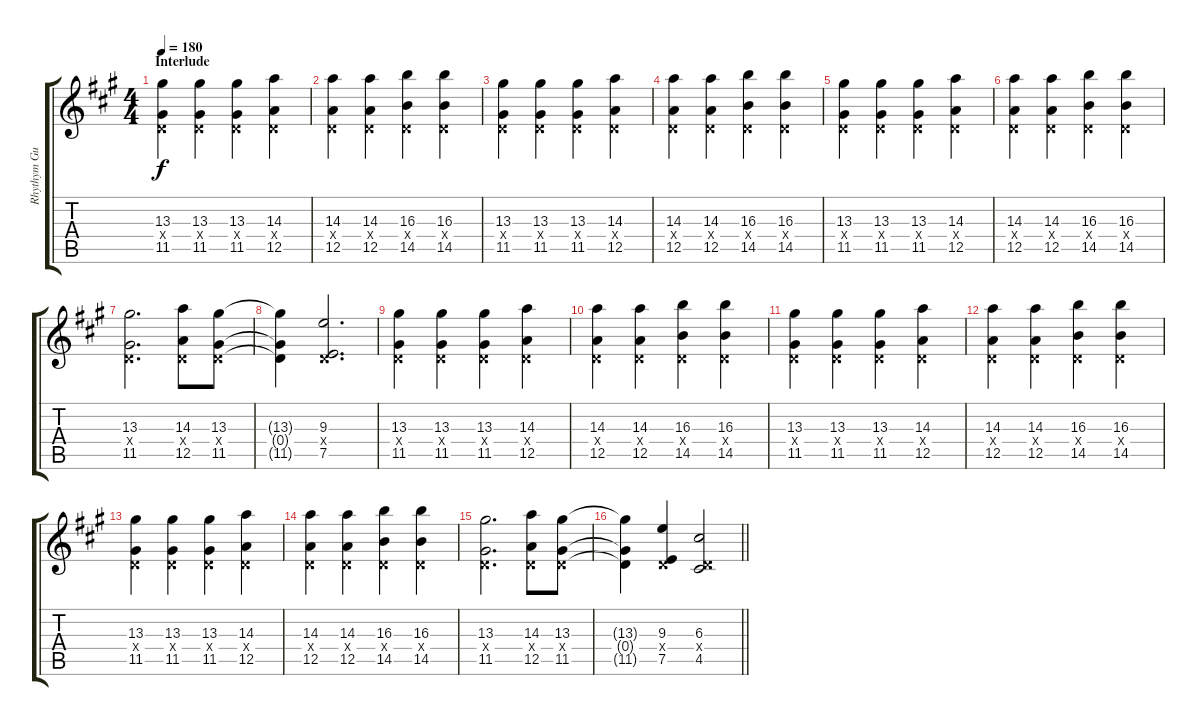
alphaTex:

\track ("Rhythym Guitar (Adam Gontier)" "Rhythym Gu") {instrument distortionguitar}
\staff {score tabs}
\tuning (E4 B3 G3 D3 A2 D2) {hide}
\ts (4 4)
\section ("" "Interlude")
\tempo 180
\clef g2
\ks f#minor
(13.3 0.4{x} 11.5).4{dy f volume 14} (13.3 0.4{x} 11.5).4 (13.3 0.4{x} 11.5).4 (14.3 0.4{x} 12.5).4 |
(14.3 0.4{x} 12.5).4 (14.3 0.4{x} 12.5).4 (16.3 0.4{x} 14.5).4 (16.3 0.4{x} 14.5).4 |
(13.3 0.4{x} 11.5).4 (13.3 0.4{x} 11.5).4 (13.3 0.4{x} 11.5).4 (14.3 0.4{x} 12.5).4 |
(14.3 0.4{x} 12.5).4 (14.3 0.4{x} 12.5).4 (16.3 0.4{x} 14.5).4 (16.3 0.4{x} 14.5).4 |
(13.3 0.4{x} 11.5).4 (13.3 0.4{x} 11.5).4 (13.3 0.4{x} 11.5).4 (14.3 0.4{x} 12.5).4 |
(14.3 0.4{x} 12.5).4 (14.3 0.4{x} 12.5).4 (16.3 0.4{x} 14.5).4 (16.3 0.4{x} 14.5).4 |
(13.3 0.4{x} 11.5).2{d} (14.3 0.4{x} 12.5).8 (13.3 0.4{x} 11.5).8 |
(13.3{t} 0.4{t} 11.5{t}).4 (9.3 0.4{x} 7.5).2{d} |
(13.3 0.4{x} 11.5).4 (13.3 0.4{x} 11.5).4 (13.3 0.4{x} 11.5).4 (14.3 0.4{x} 12.5).4 |
(14.3 0.4{x} 12.5).4 (14.3 0.4{x} 12.5).4 (16.3 0.4{x} 14.5).4 (16.3 0.4{x} 14.5).4 |
(13.3 0.4{x} 11.5).4 (13.3 0.4{x} 11.5).4 (13.3 0.4{x} 11.5).4 (14.3 0.4{x} 12.5).4 |
(14.3 0.4{x} 12.5).4 (14.3 0.4{x} 12.5).4 (16.3 0.4{x} 14.5).4 (16.3 0.4{x} 14.5).4 |
(13.3 0.4{x} 11.5).4 (13.3 0.4{x} 11.5).4 (13.3 0.4{x} 11.5).4 (14.3 0.4{x} 12.5).4 |
(14.3 0.4{x} 12.5).4 (14.3 0.4{x} 12.5).4 (16.3 0.4{x} 14.5).4 (16.3 0.4{x} 14.5).4 |
(13.3 0.4{x} 11.5).2{d} (14.3 0.4{x} 12.5).8 (13.3 0.4{x} 11.5).8 |
\barLineRight lightlight
(13.3{t} 0.4{t} 11.5{t}).4 (9.3 0.4{x} 7.5).4 (6.3 0.4{x} 4.5).2
